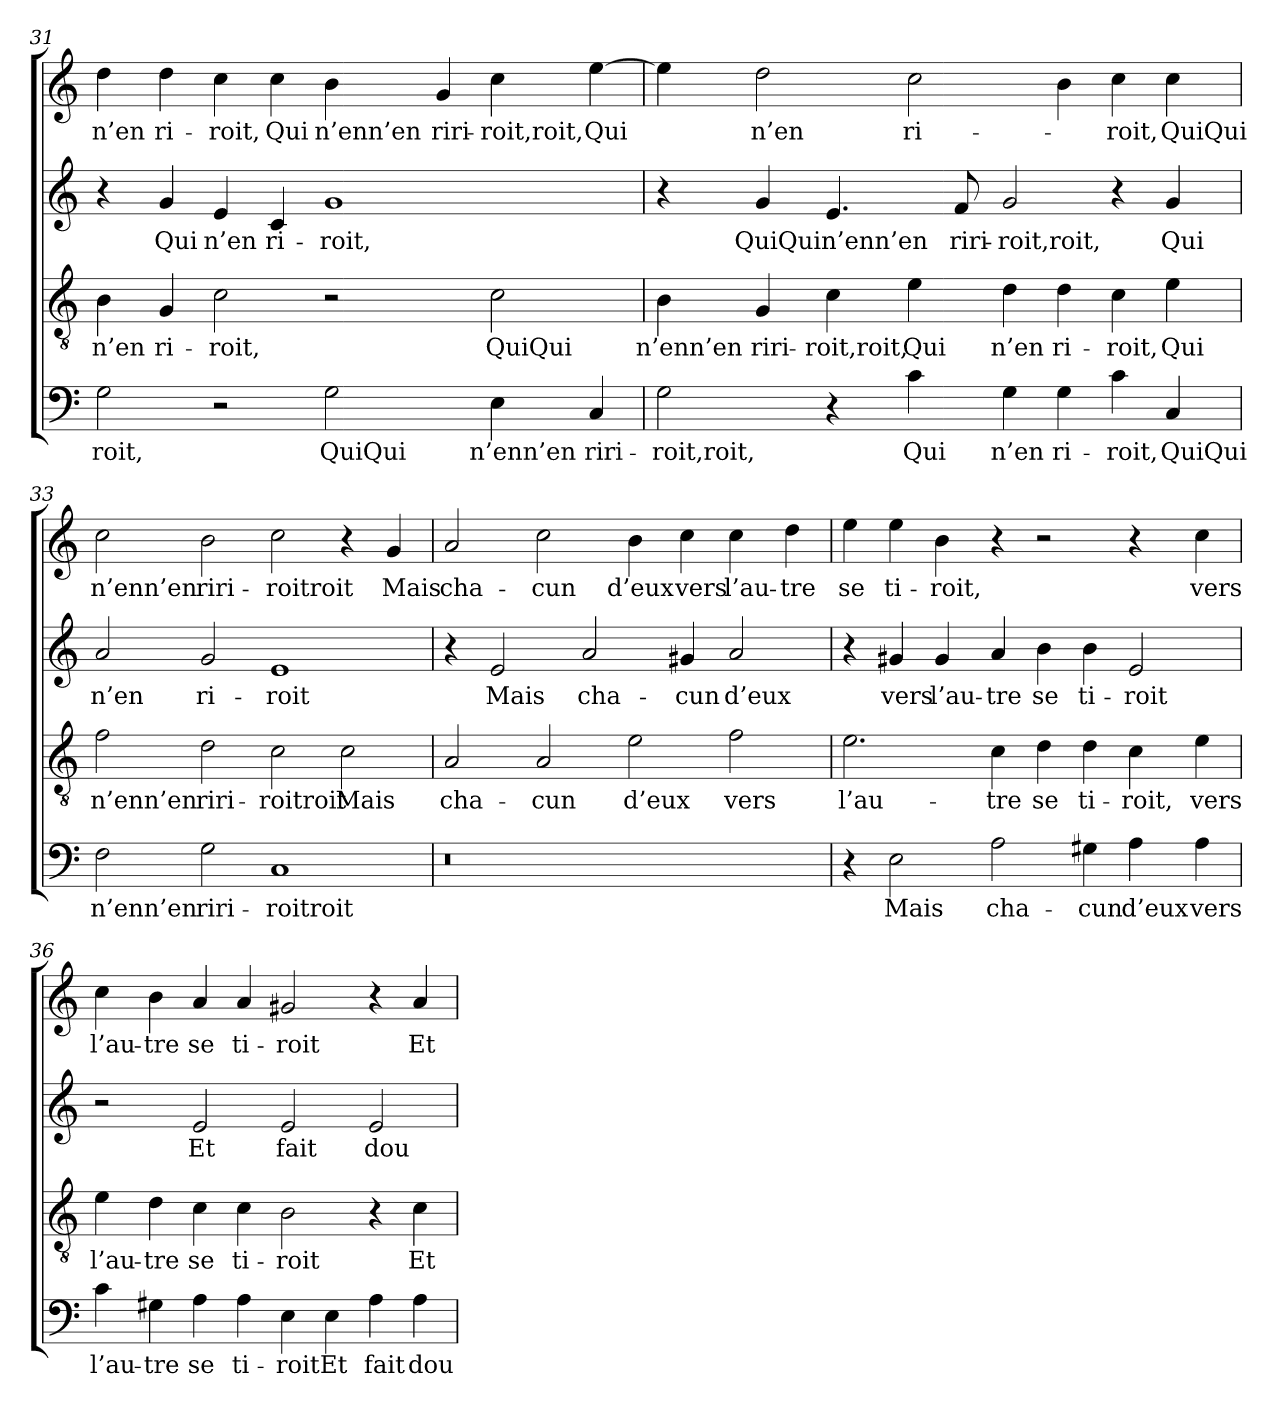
**kern	**text	**kern	**text	**kern	**text	**kern	**text
*part4	*part4	*part3	*part3	*part2	*part2	*part1	*part1
*staff4	*staff4	*staff3	*staff3	*staff2	*staff2	*staff1	*staff1
*clefF4	*	*clefGv2	*	*clefG2	*	*clefG2	*
*k[]	*	*k[]	*	*k[]	*	*k[]	*
=31	=31	=31	=31	=31	=31	=31	=31
2G	-roit,	4B	n’en	4r	.	4dd	n’en
.	.	4G	ri-	4g	Qui	4dd	ri-
2r	.	2c	-roit,	4e	n’en	4cc	-roit,
.	.	.	.	4c	ri-	4cc	Qui
2G	QuiQui	2r	.	1g	-roit,	4b	n’enn’en
.	.	.	.	.	.	4g	riri-
4E	n’enn’en	2c	QuiQui	.	.	4cc	-roit,roit,
4C	riri-	.	.	.	.	[4ee	Qui
=32	=32	=32	=32	=32	=32	=32	=32
2G	-roit,roit,	4B	n’enn’en	4r	.	4ee]	.
.	.	4G	riri-	4g	QuiQui	2dd	n’en
4r	.	4c	-roit,roit,	4.e	n’enn’en	.	.
4c	Qui	4e	Qui	.	.	2cc	ri-
.	.	.	.	8f	riri-	.	.
4G	n’en	4d	n’en	2g	-roit,roit,	.	.
4G	ri-	4d	ri-	.	.	4b	.
4c	-roit,	4c	-roit,	4r	.	4cc	-roit,
4C	QuiQui	4e	Qui	4g	Qui	4cc	QuiQui
!!LO:LB:g=z
=33	=33	=33	=33	=33	=33	=33	=33
2F	n’enn’en	2f	n’enn’en	2a	n’en	2cc	n’enn’en
2G	riri-	2d	riri-	2g	ri-	2b	riri-
1C	-roitroit	2c	-roitroit	1e	-roit	2cc	-roitroit
.	.	2c	Mais	.	.	4r	.
.	.	.	.	.	.	4g	Mais
=34	=34	=34	=34	=34	=34	=34	=34
0r	.	2A	cha-	4r	.	2a	cha-
.	.	.	.	2e	Mais	.	.
.	.	2A	-cun	.	.	2cc	-cun
.	.	.	.	2a	cha-	.	.
.	.	2e	d’eux	.	.	4b	d’eux
.	.	.	.	4g#X	-cun	4cc	vers
.	.	2f	vers	2a	d’eux	4cc	l’au-
.	.	.	.	.	.	4dd	-tre
=35	=35	=35	=35	=35	=35	=35	=35
4r	.	2.e	l’au-	4r	.	4ee	se
2E	Mais	.	.	4g#X	vers	4ee	ti-
.	.	.	.	4g#	l’au-	4b	-roit,
2A	cha-	4c	-tre	4a	-tre	4r	.
.	.	4d	se	4b	se	2r	.
4G#X	-cun	4d	ti-	4b	ti-	.	.
4A	d’eux	4c	-roit,	2e	-roit	4r	.
4A	vers	4e	vers	.	.	4cc	vers
!!LO:LB:g=z
=36	=36	=36	=36	=36	=36	=36	=36
4c	l’au-	4e	l’au-	2r	.	4cc	l’au-
4G#X	-tre	4d	-tre	.	.	4b	-tre
4A	se	4c	se	2e	Et	4a	se
4A	ti-	4c	ti-	.	.	4a	ti-
4E	-roit	2B	-roit	2e	fait	2g#X	-roit
4E	Et	.	.	.	.	.	.
4A	fait	4r	.	2e	dou-	4r	.
4A	dou-	4c	Et	.	.	4a	Et
=	=	=	=	=	=	=	=
*-	*-	*-	*-	*-	*-	*-	*-
